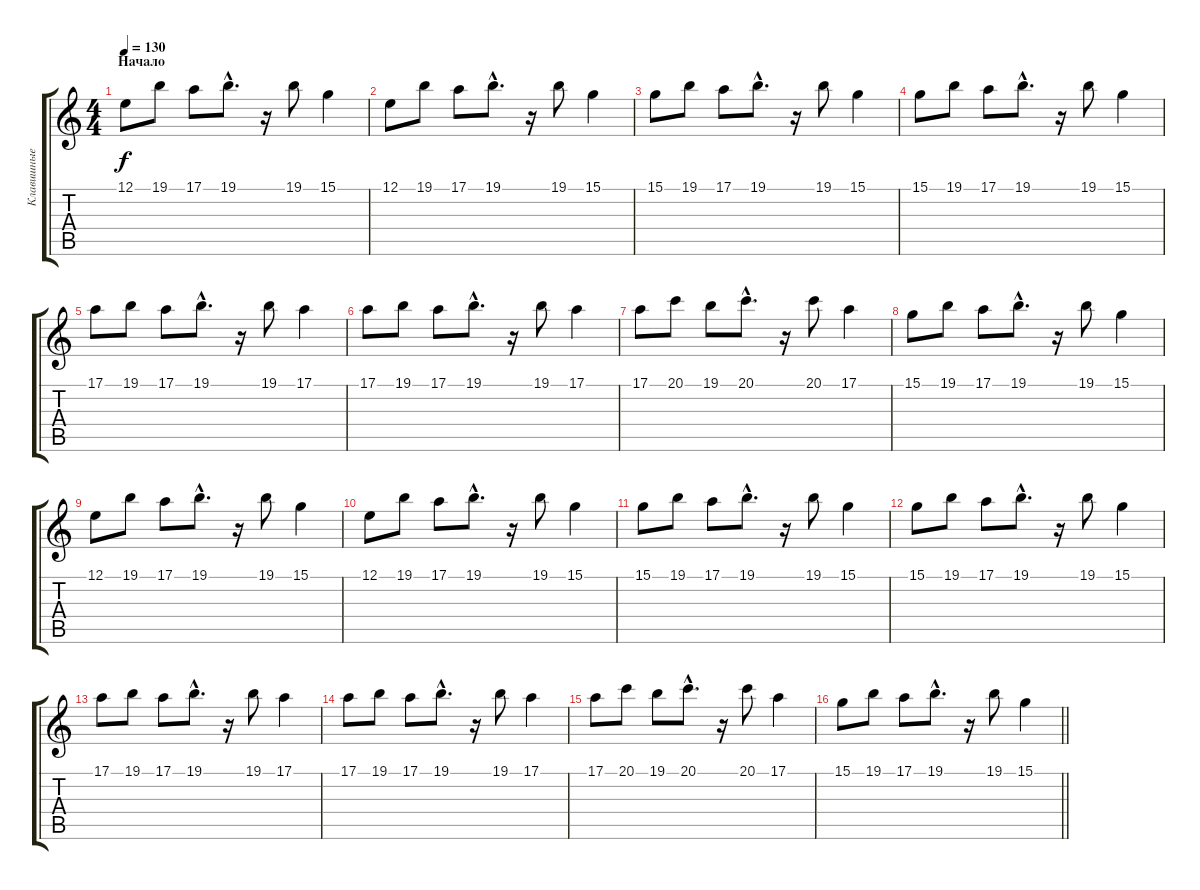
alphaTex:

\track ("Клавишные" "Клавишные") {instrument stringensemble1}
\staff {score tabs}
\tuning (E4 B3 G3 D3 A2 E2) {hide}
\ts (4 4)
\section ("" "Начало")
\tempo 130
\clef g2
\ks c
12.1.8{dy f instrument stringensemble1} 19.1.8 17.1.8 19.1{hac}.8{d} r.16 19.1.8 15.1.4 |
12.1.8 19.1.8 17.1.8 19.1{hac}.8{d} r.16 19.1.8 15.1.4 |
15.1.8 19.1.8 17.1.8 19.1{hac}.8{d} r.16 19.1.8 15.1.4 |
15.1.8 19.1.8 17.1.8 19.1{hac}.8{d} r.16 19.1.8 15.1.4 |
17.1.8 19.1.8 17.1.8 19.1{hac}.8{d} r.16 19.1.8 17.1.4 |
17.1.8 19.1.8 17.1.8 19.1{hac}.8{d} r.16 19.1.8 17.1.4 |
17.1.8 20.1.8 19.1.8 20.1{hac}.8{d} r.16 20.1.8 17.1.4 |
15.1.8 19.1.8 17.1.8 19.1{hac}.8{d} r.16 19.1.8 15.1.4 |
12.1.8 19.1.8 17.1.8 19.1{hac}.8{d} r.16 19.1.8 15.1.4 |
12.1.8 19.1.8 17.1.8 19.1{hac}.8{d} r.16 19.1.8 15.1.4 |
15.1.8 19.1.8 17.1.8 19.1{hac}.8{d} r.16 19.1.8 15.1.4 |
15.1.8 19.1.8 17.1.8 19.1{hac}.8{d} r.16 19.1.8 15.1.4 |
17.1.8 19.1.8 17.1.8 19.1{hac}.8{d} r.16 19.1.8 17.1.4 |
17.1.8 19.1.8 17.1.8 19.1{hac}.8{d} r.16 19.1.8 17.1.4 |
17.1.8 20.1.8 19.1.8 20.1{hac}.8{d} r.16 20.1.8 17.1.4 |
\barLineRight lightlight
15.1.8 19.1.8 17.1.8 19.1{hac}.8{d} r.16 19.1.8 15.1.4
